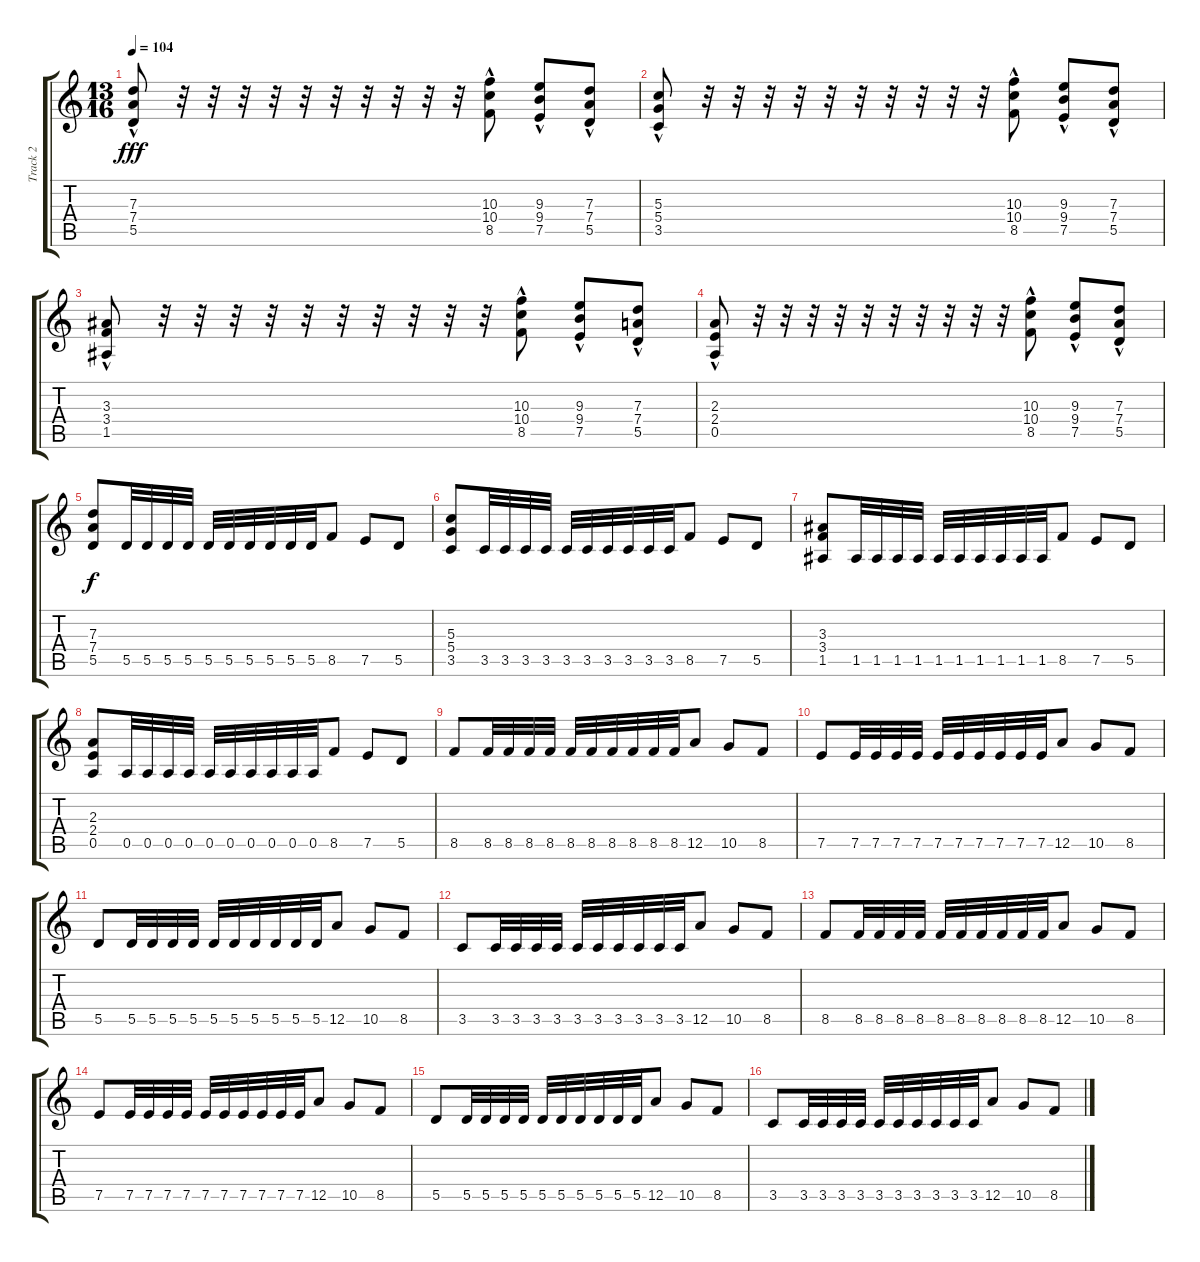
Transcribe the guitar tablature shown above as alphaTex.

\track ("Track 2" "Track 2") {instrument distortionguitar}
\staff {score tabs}
\tuning (E4 B3 G3 D3 A2 D2) {hide}
\ts (13 16)
\tempo 104
\clef g2
\ks c
(7.3{hac} 7.4{hac} 5.5{hac}).8{dy fff} r.32 r.32 r.32 r.32 r.32 r.32 r.32 r.32 r.32 r.32 (10.3{hac} 10.4{hac} 8.5{hac}).8 (9.3{hac} 9.4{hac} 7.5{hac}).8 (7.3{hac} 7.4{hac} 5.5{hac}).8 |
(5.3{hac} 5.4{hac} 3.5{hac}).8 r.32 r.32 r.32 r.32 r.32 r.32 r.32 r.32 r.32 r.32 (10.3{hac} 10.4{hac} 8.5{hac}).8 (9.3{hac} 9.4{hac} 7.5{hac}).8 (7.3{hac} 7.4{hac} 5.5{hac}).8 |
(3.3{hac} 3.4{hac} 1.5{hac}).8 r.32 r.32 r.32 r.32 r.32 r.32 r.32 r.32 r.32 r.32 (10.3{hac} 10.4{hac} 8.5{hac}).8 (9.3{hac} 9.4{hac} 7.5{hac}).8 (7.3{hac} 7.4{hac} 5.5{hac}).8 |
(2.3{hac} 2.4{hac} 0.5{hac}).8 r.32 r.32 r.32 r.32 r.32 r.32 r.32 r.32 r.32 r.32 (10.3{hac} 10.4{hac} 8.5{hac}).8 (9.3{hac} 9.4{hac} 7.5{hac}).8 (7.3{hac} 7.4{hac} 5.5{hac}).8 |
(7.3 7.4 5.5).8{dy f} 5.5.32 5.5.32 5.5.32 5.5.32 5.5.32 5.5.32 5.5.32 5.5.32 5.5.32 5.5.32 8.5.8 7.5.8 5.5.8 |
(5.3 5.4 3.5).8 3.5.32 3.5.32 3.5.32 3.5.32 3.5.32 3.5.32 3.5.32 3.5.32 3.5.32 3.5.32 8.5.8 7.5.8 5.5.8 |
(3.3 3.4 1.5).8 1.5.32 1.5.32 1.5.32 1.5.32 1.5.32 1.5.32 1.5.32 1.5.32 1.5.32 1.5.32 8.5.8 7.5.8 5.5.8 |
(2.3 2.4 0.5).8 0.5.32 0.5.32 0.5.32 0.5.32 0.5.32 0.5.32 0.5.32 0.5.32 0.5.32 0.5.32 8.5.8 7.5.8 5.5.8 |
8.5.8 8.5.32 8.5.32 8.5.32 8.5.32 8.5.32 8.5.32 8.5.32 8.5.32 8.5.32 8.5.32 12.5.8 10.5.8 8.5.8 |
7.5.8 7.5.32 7.5.32 7.5.32 7.5.32 7.5.32 7.5.32 7.5.32 7.5.32 7.5.32 7.5.32 12.5.8 10.5.8 8.5.8 |
5.5.8 5.5.32 5.5.32 5.5.32 5.5.32 5.5.32 5.5.32 5.5.32 5.5.32 5.5.32 5.5.32 12.5.8 10.5.8 8.5.8 |
3.5.8 3.5.32 3.5.32 3.5.32 3.5.32 3.5.32 3.5.32 3.5.32 3.5.32 3.5.32 3.5.32 12.5.8 10.5.8 8.5.8 |
8.5.8 8.5.32 8.5.32 8.5.32 8.5.32 8.5.32 8.5.32 8.5.32 8.5.32 8.5.32 8.5.32 12.5.8 10.5.8 8.5.8 |
7.5.8 7.5.32 7.5.32 7.5.32 7.5.32 7.5.32 7.5.32 7.5.32 7.5.32 7.5.32 7.5.32 12.5.8 10.5.8 8.5.8 |
5.5.8 5.5.32 5.5.32 5.5.32 5.5.32 5.5.32 5.5.32 5.5.32 5.5.32 5.5.32 5.5.32 12.5.8 10.5.8 8.5.8 |
3.5.8 3.5.32 3.5.32 3.5.32 3.5.32 3.5.32 3.5.32 3.5.32 3.5.32 3.5.32 3.5.32 12.5.8 10.5.8 8.5.8
